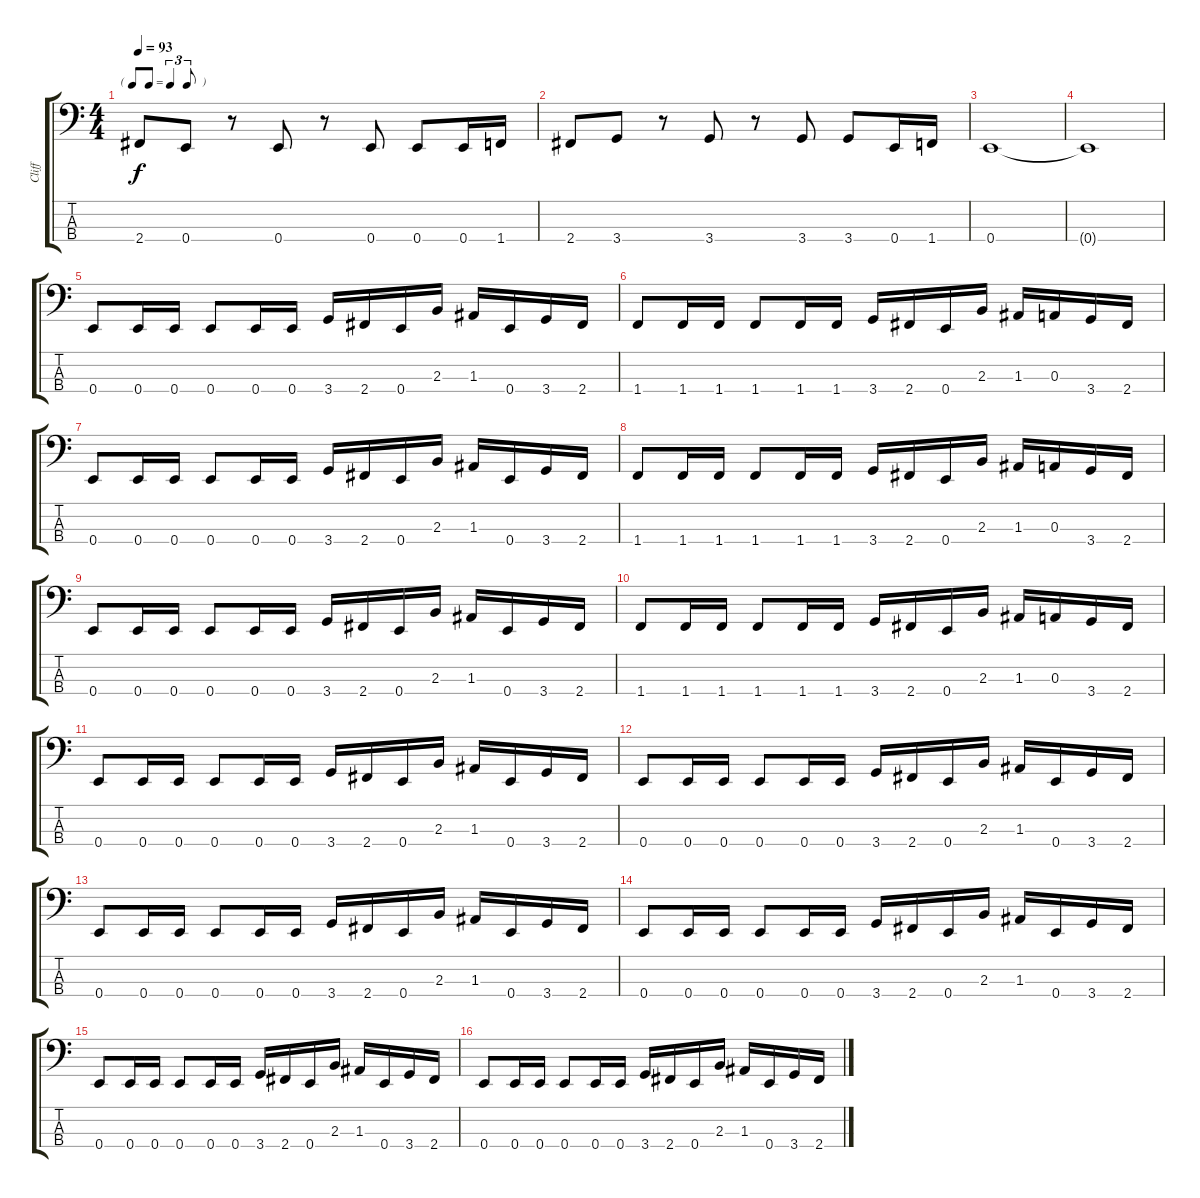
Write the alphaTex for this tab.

\track ("Cliff" "Cliff") {instrument electricbassfinger}
\staff {score tabs}
\tuning (G2 D2 A1 E1) {hide}
\ts (4 4)
\tf triplet8th
\tempo 93
\clef f4
\ks c
2.4.8{dy f} 0.4.8 r.8 0.4.8 r.8 0.4.8 0.4.8 0.4.16 1.4.16 |
2.4.8 3.4.8 r.8 3.4.8 r.8 3.4.8 3.4.8 0.4.16 1.4.16 |
0.4.1 |
0.4{t}.1 |
0.4.8 0.4.16 0.4.16 0.4.8 0.4.16 0.4.16 3.4.16 2.4.16 0.4.16 2.3.16 1.3.16 0.4.16 3.4.16 2.4.16 |
1.4.8 1.4.16 1.4.16 1.4.8 1.4.16 1.4.16 3.4.16 2.4.16 0.4.16 2.3.16 1.3.16 0.3.16 3.4.16 2.4.16 |
0.4.8 0.4.16 0.4.16 0.4.8 0.4.16 0.4.16 3.4.16 2.4.16 0.4.16 2.3.16 1.3.16 0.4.16 3.4.16 2.4.16 |
1.4.8 1.4.16 1.4.16 1.4.8 1.4.16 1.4.16 3.4.16 2.4.16 0.4.16 2.3.16 1.3.16 0.3.16 3.4.16 2.4.16 |
0.4.8 0.4.16 0.4.16 0.4.8 0.4.16 0.4.16 3.4.16 2.4.16 0.4.16 2.3.16 1.3.16 0.4.16 3.4.16 2.4.16 |
1.4.8 1.4.16 1.4.16 1.4.8 1.4.16 1.4.16 3.4.16 2.4.16 0.4.16 2.3.16 1.3.16 0.3.16 3.4.16 2.4.16 |
0.4.8 0.4.16 0.4.16 0.4.8 0.4.16 0.4.16 3.4.16 2.4.16 0.4.16 2.3.16 1.3.16 0.4.16 3.4.16 2.4.16 |
0.4.8 0.4.16 0.4.16 0.4.8 0.4.16 0.4.16 3.4.16 2.4.16 0.4.16 2.3.16 1.3.16 0.4.16 3.4.16 2.4.16 |
0.4.8 0.4.16 0.4.16 0.4.8 0.4.16 0.4.16 3.4.16 2.4.16 0.4.16 2.3.16 1.3.16 0.4.16 3.4.16 2.4.16 |
0.4.8 0.4.16 0.4.16 0.4.8 0.4.16 0.4.16 3.4.16 2.4.16 0.4.16 2.3.16 1.3.16 0.4.16 3.4.16 2.4.16 |
0.4.8 0.4.16 0.4.16 0.4.8 0.4.16 0.4.16 3.4.16 2.4.16 0.4.16 2.3.16 1.3.16 0.4.16 3.4.16 2.4.16 |
0.4.8 0.4.16 0.4.16 0.4.8 0.4.16 0.4.16 3.4.16 2.4.16 0.4.16 2.3.16 1.3.16 0.4.16 3.4.16 2.4.16
